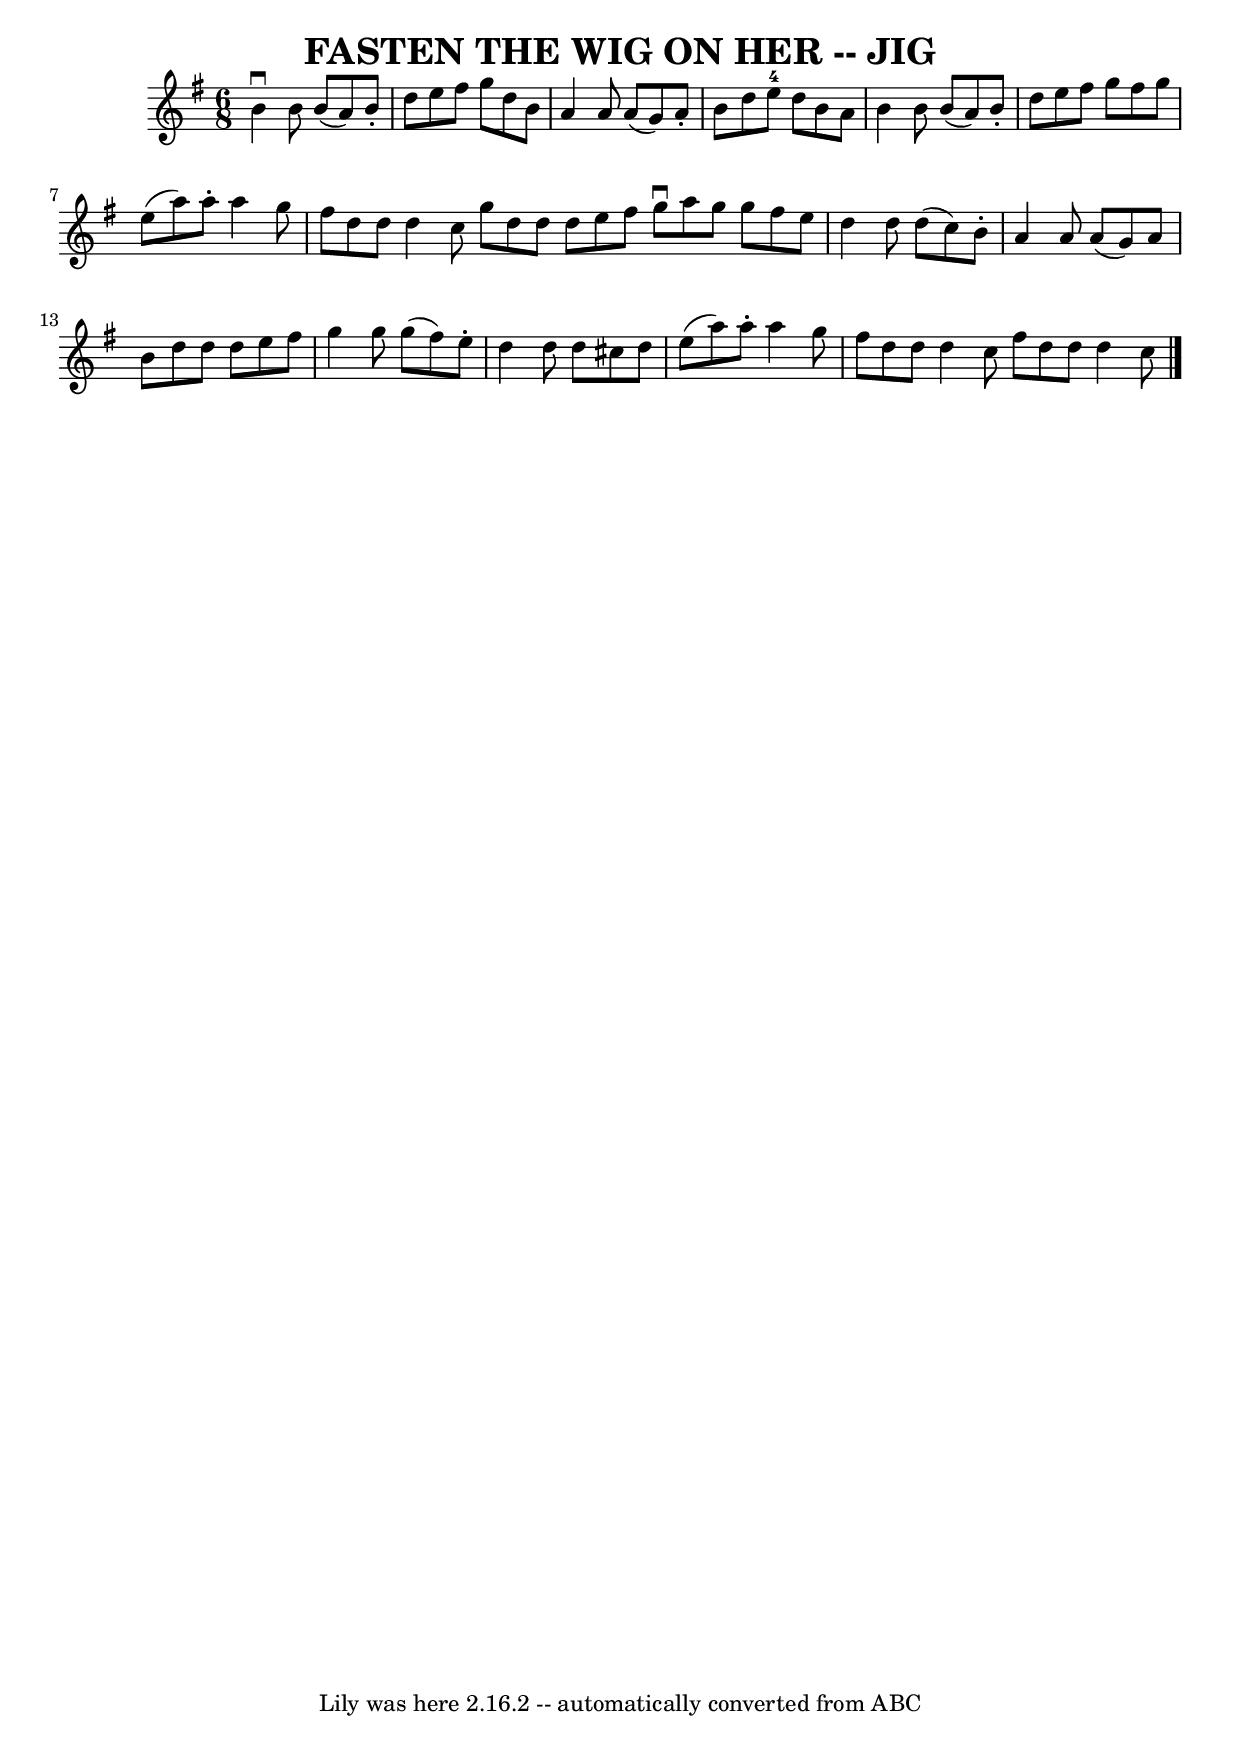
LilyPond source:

\version "2.7.40"
\include "Mammoth.ily"
\header {
	%% book = "Ryan's Mammoth Collection of Fiddle Tunes"
	crossRefNumber = "1"
	footnotes = "\\\\The g in bar 9 is probably a typo."
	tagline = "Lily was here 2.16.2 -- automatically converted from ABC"
	title = "FASTEN THE WIG ON HER -- JIG"
}
voicedefault =  {


\time 6/8 \key d \mixolydian b'4^\downbow b'8 b'8 (a'8) b'8 -.  
 |
 d''8 e''8 fis''8 g''8 d''8 b'8    |
 a'4    
a'8 a'8 (g'8) a'8 -.   |
 b'8 d''8 e''8-4 d''8    
b'8 a'8        |
 b'4 b'8 b'8 (a'8) b'8 -.   |
  
 d''8 e''8 fis''8 g''8 fis''8 g''8    |
 e''8 (a''8  
-) a''8 -. a''4 g''8    |
 fis''8 d''8 d''8 d''4    
c''8    \bar ":|" g''8 d''8 d''8 d''8 e''8 fis''8    \bar "|." 
    \bar "|:" g''8^\downbow a''8 g''8 g''8 fis''8 e''8    
|
 d''4 d''8 d''8 (c''8) b'8 -.   |
 a'4 a'8   
 a'8 (g'8) a'8    |
 b'8 d''8 d''8 d''8 e''8    
fis''8        |
 g''4 g''8 g''8 (fis''8) e''8 -.   
|
 d''4 d''8 d''8 cis''8 d''8    |
 e''8 (a''8  
-) a''8 -. a''4 g''8    |
   |
 fis''8 d''8 d''8    
d''4 c''8    \bar ":|" fis''8 d''8 d''8 d''4 c''8    \bar "|." 
  
}

\score{
    <<

	\context Staff="default"
	{
	    \voicedefault 
	}

    >>
	\layout {
	}
	\midi {}
}
